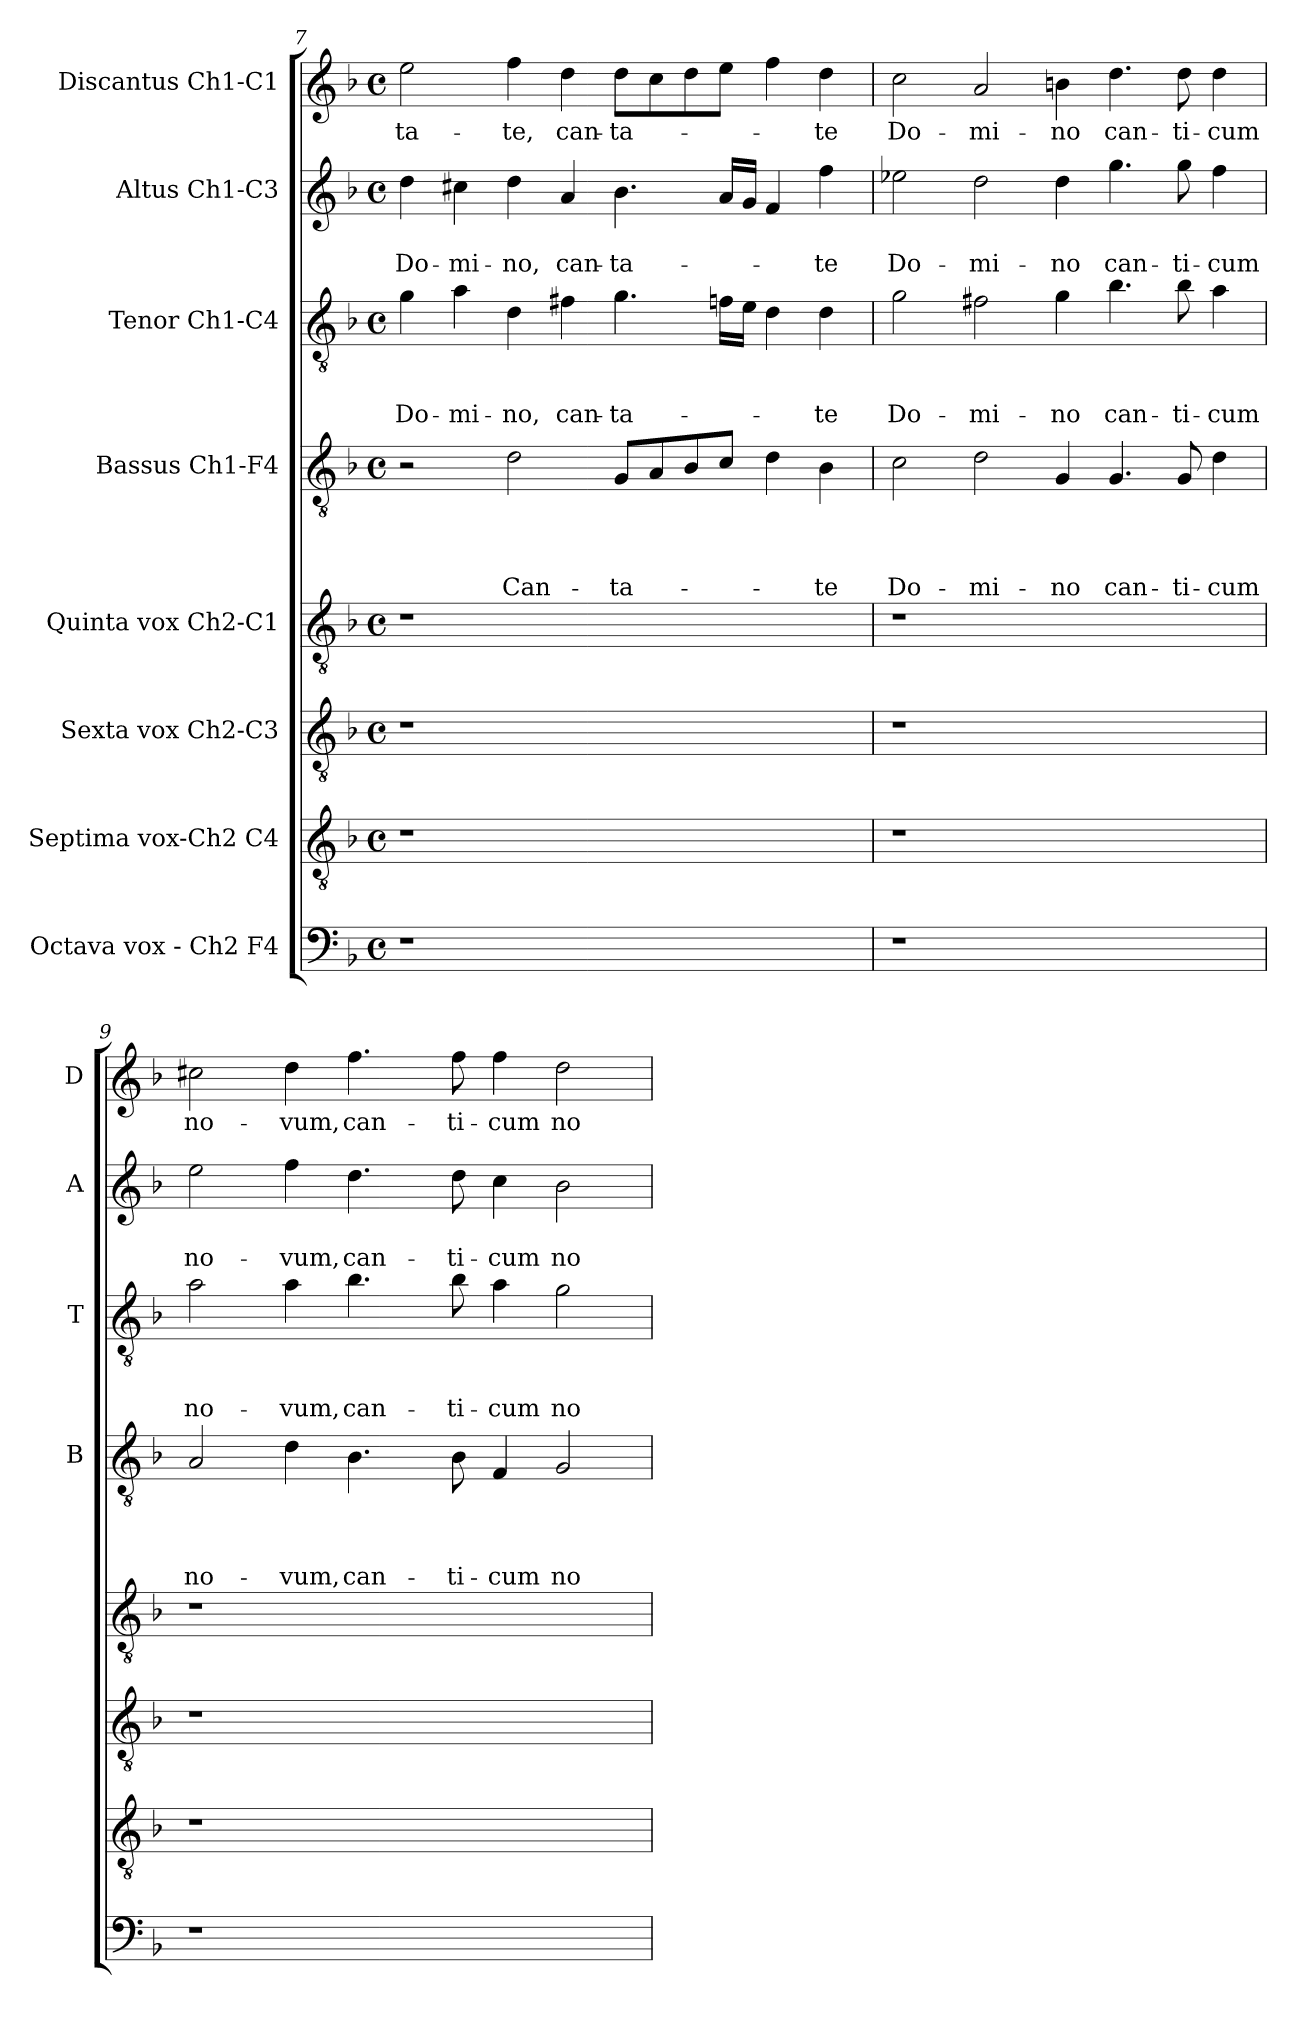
**kern	**kern	**kern	**kern	**kern	**text	**text	**text	**text	**kern	**text	**text	**text	**kern	**text	**text	**kern	**text
*part8	*part7	*part6	*part5	*part4	*part4	*part4	*part4	*part4	*part3	*part3	*part3	*part3	*part2	*part2	*part2	*part1	*part1
*staff8	*staff7	*staff6	*staff5	*staff4	*staff4	*staff4	*staff4	*staff4	*staff3	*staff3	*staff3	*staff3	*staff2	*staff2	*staff2	*staff1	*staff1
*I"Octava vox - Ch2 F4	*I"Septima  vox-Ch2 C4	*I"Sexta vox  Ch2-C3	*I"Quinta vox  Ch2-C1	*I"Bassus  Ch1-F4	*	*	*	*	*I"Tenor Ch1-C4	*	*	*	*I"Altus  Ch1-C3	*	*	*I"Discantus  Ch1-C1	*
*	*	*	*	*I'B	*	*	*	*	*I'T	*	*	*	*I'A	*	*	*I'D	*
*clefF4	*clefGv2	*clefGv2	*clefGv2	*clefGv2	*	*	*	*	*clefGv2	*	*	*	*clefG2	*	*	*clefG2	*
*k[b-]	*k[b-]	*k[b-]	*k[b-]	*k[b-]	*	*	*	*	*k[b-]	*	*	*	*k[b-]	*	*	*k[b-]	*
*F:	*F:	*F:	*F:	*F:	*	*	*	*	*F:	*	*	*	*F:	*	*	*F:	*
*M4/4	*M4/4	*M4/4	*M4/4	*M4/4	*	*	*	*	*M4/4	*	*	*	*M4/4	*	*	*M4/4	*
*met(c)	*met(c)	*met(c)	*met(c)	*met(c)	*	*	*	*	*met(c)	*	*	*	*met(c)	*	*	*met(c)	*
=7	=7	=7	=7	=7	=7	=7	=7	=7	=7	=7	=7	=7	=7	=7	=7	=7	=7
!	!	!	!	!	!	!	!	!	!	!	!	!LO:LY:b	!	!	!LO:LY:b	!	!LO:LY:b
1r	1r	1r	1r	2r	.	.	.	.	4g\	.	.	Do-	4dd\	.	Do-	2ee\	-ta-
!	!	!	!	!	!	!	!	!	!	!	!	!LO:LY:b	!	!	!LO:LY:b	!	!
.	.	.	.	.	.	.	.	.	4a\	.	.	-mi-	4cc#X\	.	-mi-	.	.
!	!	!	!	!	!	!	!	!LO:LY:b	!	!	!	!LO:LY:b	!	!	!LO:LY:b	!	!LO:LY:b
.	.	.	.	2d\	.	.	.	Can-	4d\	.	.	-no,	4dd\	.	-no,	4ff\	-te,
!	!	!	!	!	!	!	!	!	!	!	!	!LO:LY:b	!	!	!LO:LY:b	!	!LO:LY:b
.	.	.	.	.	.	.	.	.	4f#X\	.	.	can-	4a/	.	can-	4dd\	can-
!	!	!	!	!	!	!	!	!LO:LY:b	!	!	!	!LO:LY:b	!	!	!LO:LY:b	!	!LO:LY:b
1ryy	1ryy	1ryy	1ryy	8G/L	.	.	.	-ta-	4.g\	.	.	-ta-	4.b-\	.	-ta-	8dd\L	-ta-
.	.	.	.	8A/	.	.	.	.	.	.	.	.	.	.	.	8cc\	.
.	.	.	.	8B-/	.	.	.	.	.	.	.	.	.	.	.	8dd\	.
.	.	.	.	8c/J	.	.	.	.	16fn\LL	.	.	.	16a/LL	.	.	8ee\J	.
.	.	.	.	.	.	.	.	.	16e\JJ	.	.	.	16g/JJ	.	.	.	.
.	.	.	.	4d\	.	.	.	.	4d\	.	.	.	4f/	.	.	4ff\	.
!	!	!	!	!	!	!	!	!LO:LY:b	!	!	!	!LO:LY:b	!	!	!LO:LY:b	!	!LO:LY:b
.	.	.	.	4B-\	.	.	.	-te	4d\	.	.	-te	4ff\	.	-te	4dd\	-te
=8	=8	=8	=8	=8	=8	=8	=8	=8	=8	=8	=8	=8	=8	=8	=8	=8	=8
!	!	!	!	!	!	!	!	!LO:LY:b	!	!	!	!LO:LY:b	!	!	!LO:LY:b	!	!LO:LY:b
1r	1r	1r	1r	2c\	.	.	.	Do-	2g\	.	.	Do-	2ee-X\	.	Do-	2cc\	Do-
!	!	!	!	!	!	!	!	!LO:LY:b	!	!	!	!LO:LY:b	!	!	!LO:LY:b	!	!LO:LY:b
.	.	.	.	2d\	.	.	.	-mi-	2f#X\	.	.	-mi-	2dd\	.	-mi-	2a/	-mi-
!	!	!	!	!	!	!	!	!LO:LY:b	!	!	!	!LO:LY:b	!	!	!LO:LY:b	!	!LO:LY:b
1ryy	1ryy	1ryy	1ryy	4G/	.	.	.	-no	4g\	.	.	-no	4dd\	.	-no	4bn\	-no
!	!	!	!	!	!	!	!	!LO:LY:b	!	!	!	!LO:LY:b	!	!	!LO:LY:b	!	!LO:LY:b
.	.	.	.	4.G/	.	.	.	can-	4.b-\	.	.	can-	4.gg\	.	can-	4.dd\	can-
!	!	!	!	!	!	!	!	!LO:LY:b	!	!	!	!LO:LY:b	!	!	!LO:LY:b	!	!LO:LY:b
.	.	.	.	8G/	.	.	.	-ti-	8b-\	.	.	-ti-	8gg\	.	-ti-	8dd\	-ti-
!	!	!	!	!	!	!	!	!LO:LY:b	!	!	!	!LO:LY:b	!	!	!LO:LY:b	!	!LO:LY:b
.	.	.	.	4d\	.	.	.	-cum	4a\	.	.	-cum	4ff\	.	-cum	4dd\	-cum
!!LO:PB:g=z
=9	=9	=9	=9	=9	=9	=9	=9	=9	=9	=9	=9	=9	=9	=9	=9	=9	=9
!	!	!	!	!	!	!	!	!LO:LY:b	!	!	!	!LO:LY:b	!	!	!LO:LY:b	!	!LO:LY:b
1r	1r	1r	1r	2A/	.	.	.	no-	2a\	.	.	no-	2ee\	.	no-	2cc#X\	no-
!	!	!	!	!	!	!	!	!LO:LY:b	!	!	!	!LO:LY:b	!	!	!LO:LY:b	!	!LO:LY:b
.	.	.	.	4d\	.	.	.	-vum,	4a\	.	.	-vum,	4ff\	.	-vum,	4dd\	-vum,
!	!	!	!	!	!	!	!	!LO:LY:b	!	!	!	!LO:LY:b	!	!	!LO:LY:b	!	!LO:LY:b
.	.	.	.	4.B-\	.	.	.	can-	4.b-\	.	.	can-	4.dd\	.	can-	4.ff\	can-
1ryy	1ryy	1ryy	1ryy	.	.	.	.	.	.	.	.	.	.	.	.	.	.
!	!	!	!	!	!	!	!	!LO:LY:b	!	!	!	!LO:LY:b	!	!	!LO:LY:b	!	!LO:LY:b
.	.	.	.	8B-\	.	.	.	-ti-	8b-\	.	.	-ti-	8dd\	.	-ti-	8ff\	-ti-
!	!	!	!	!	!	!	!	!LO:LY:b	!	!	!	!LO:LY:b	!	!	!LO:LY:b	!	!LO:LY:b
.	.	.	.	4F/	.	.	.	-cum	4a\	.	.	-cum	4cc\	.	-cum	4ff\	-cum
!	!	!	!	!	!	!	!	!LO:LY:b	!	!	!	!LO:LY:b	!	!	!LO:LY:b	!	!LO:LY:b
.	.	.	.	2G/	.	.	.	no-	2g\	.	.	no-	2b-\	.	no-	2dd\	no-
=	=	=	=	=	=	=	=	=	=	=	=	=	=	=	=	=	=
*-	*-	*-	*-	*-	*-	*-	*-	*-	*-	*-	*-	*-	*-	*-	*-	*-	*-
